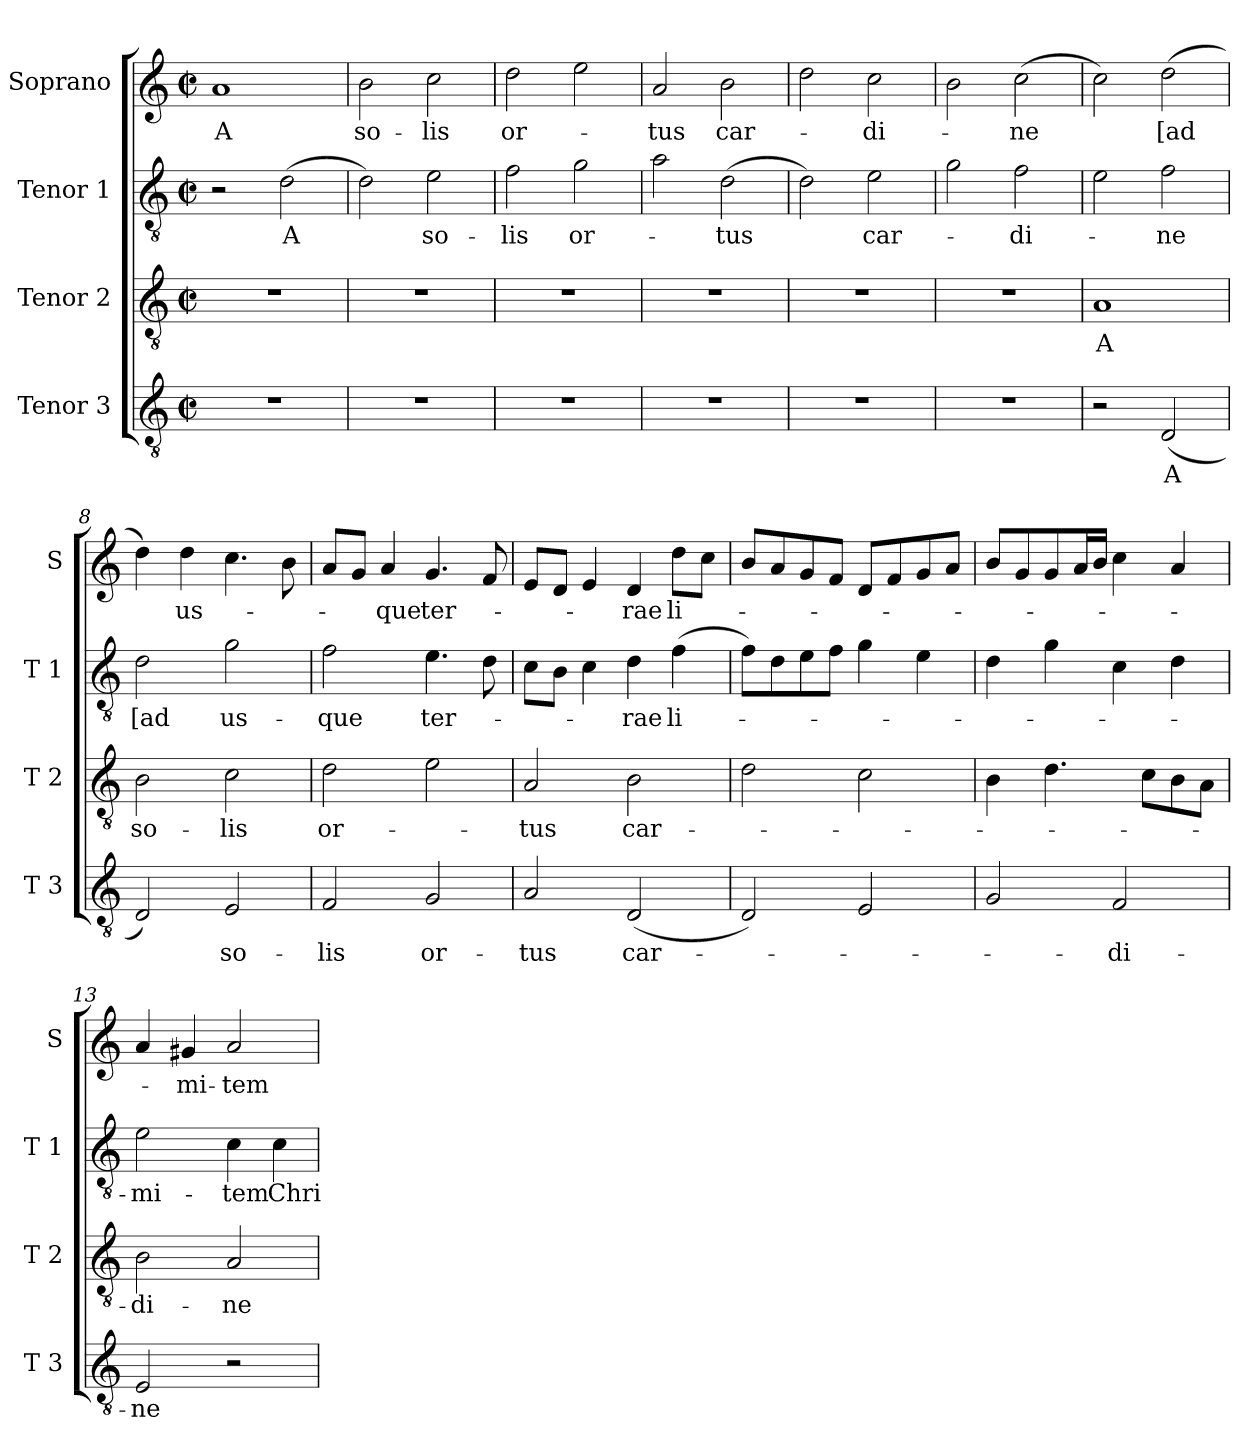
**kern	**text	**kern	**text	**kern	**text	**kern	**text
*part4	*part4	*part3	*part3	*part2	*part2	*part1	*part1
*staff4	*staff4	*staff3	*staff3	*staff2	*staff2	*staff1	*staff1
*I"Tenor 3	*	*I"Tenor 2	*	*I"Tenor 1	*	*I"Soprano	*
*I'T 3	*	*I'T 2	*	*I'T 1	*	*I'S	*
*clefGv2	*	*clefGv2	*	*clefGv2	*	*clefG2	*
*k[]	*	*k[]	*	*k[]	*	*k[]	*
*C:	*	*C:	*	*C:	*	*C:	*
*M2/2	*	*M2/2	*	*M2/2	*	*M2/2	*
*met(c|)	*	*met(c|)	*	*met(c|)	*	*met(c|)	*
=1	=1	=1	=1	=1	=1	=1	=1
1r	.	1r	.	2r	.	1a	A
.	.	.	.	(2d\	A	.	.
=2	=2	=2	=2	=2	=2	=2	=2
1r	.	1r	.	2d\)	.	2b\	so-
.	.	.	.	2e\	so-	2cc\	-lis
=3	=3	=3	=3	=3	=3	=3	=3
1r	.	1r	.	2f\	-lis	2dd\	or-
.	.	.	.	2g\	or-	2ee\	.
=4	=4	=4	=4	=4	=4	=4	=4
1r	.	1r	.	2a\	.	2a/	-tus
.	.	.	.	(2d\	-tus	2b\	car-
=5	=5	=5	=5	=5	=5	=5	=5
1r	.	1r	.	2d\)	.	2dd\	.
.	.	.	.	2e\	car-	2cc\	-di-
=6	=6	=6	=6	=6	=6	=6	=6
1r	.	1r	.	2g\	.	2b\	.
.	.	.	.	2f\	-di-	(2cc\	-ne
!!LO:LB:g=z
=7	=7	=7	=7	=7	=7	=7	=7
2r	.	1A	A	2e\	.	2cc\)	.
(2D/	A	.	.	2f\	-ne	(2dd\	[ad
=8	=8	=8	=8	=8	=8	=8	=8
2D/)	.	2B\	so-	2d\	[ad	4dd\)	.
.	.	.	.	.	.	4dd\	us-
2E/	so-	2c\	-lis	2g\	us-	4.cc\	.
.	.	.	.	.	.	8b\	.
=9	=9	=9	=9	=9	=9	=9	=9
2F/	-lis	2d\	or-	2f\	-que	8a/L	.
.	.	.	.	.	.	8g/J	.
.	.	.	.	.	.	4a/	-que
2G/	or-	2e\	.	4.e\	ter-	4.g/	ter-
.	.	.	.	8d\	.	8f/	.
=10	=10	=10	=10	=10	=10	=10	=10
2A/	-tus	2A/	-tus	8c\L	.	8e/L	.
.	.	.	.	8B\J	.	8d/J	.
.	.	.	.	4c\	.	4e/	.
(2D/	car-	2B\	car-	4d\	-rae	4d/	-rae
.	.	.	.	(4f\	li-	8dd\L	li-
.	.	.	.	.	.	8cc\J	.
=11	=11	=11	=11	=11	=11	=11	=11
2D/)	.	2d\	.	8f\L)	.	8b/L	.
.	.	.	.	8d\	.	8a/	.
.	.	.	.	8e\	.	8g/	.
.	.	.	.	8f\J	.	8f/J	.
2E/	.	2c\	.	4g\	.	8d/L	.
.	.	.	.	.	.	8f/	.
.	.	.	.	4e\	.	8g/	.
.	.	.	.	.	.	8a/J	.
=12	=12	=12	=12	=12	=12	=12	=12
2G/	.	4B\	.	4d\	.	8b/L	.
.	.	.	.	.	.	8g/	.
.	.	4.d\	.	4g\	.	8g/	.
.	.	.	.	.	.	16a/L	.
.	.	.	.	.	.	16b/JJ	.
2F/	-di-	.	.	4c\	.	4cc\	.
.	.	8c\L	.	.	.	.	.
.	.	8B\	.	4d\	.	4a/	.
.	.	8A\J	.	.	.	.	.
!!LO:LB:g=z
=13	=13	=13	=13	=13	=13	=13	=13
2E/	-ne	2B\	-di-	2e\	-mi-	4a/	.
.	.	.	.	.	.	4g#X/	-mi-
2r	.	2A/	-ne	4c\	-tem	2a/	-tem
.	.	.	.	4c\	Chri-	.	.
=	=	=	=	=	=	=	=
*-	*-	*-	*-	*-	*-	*-	*-
